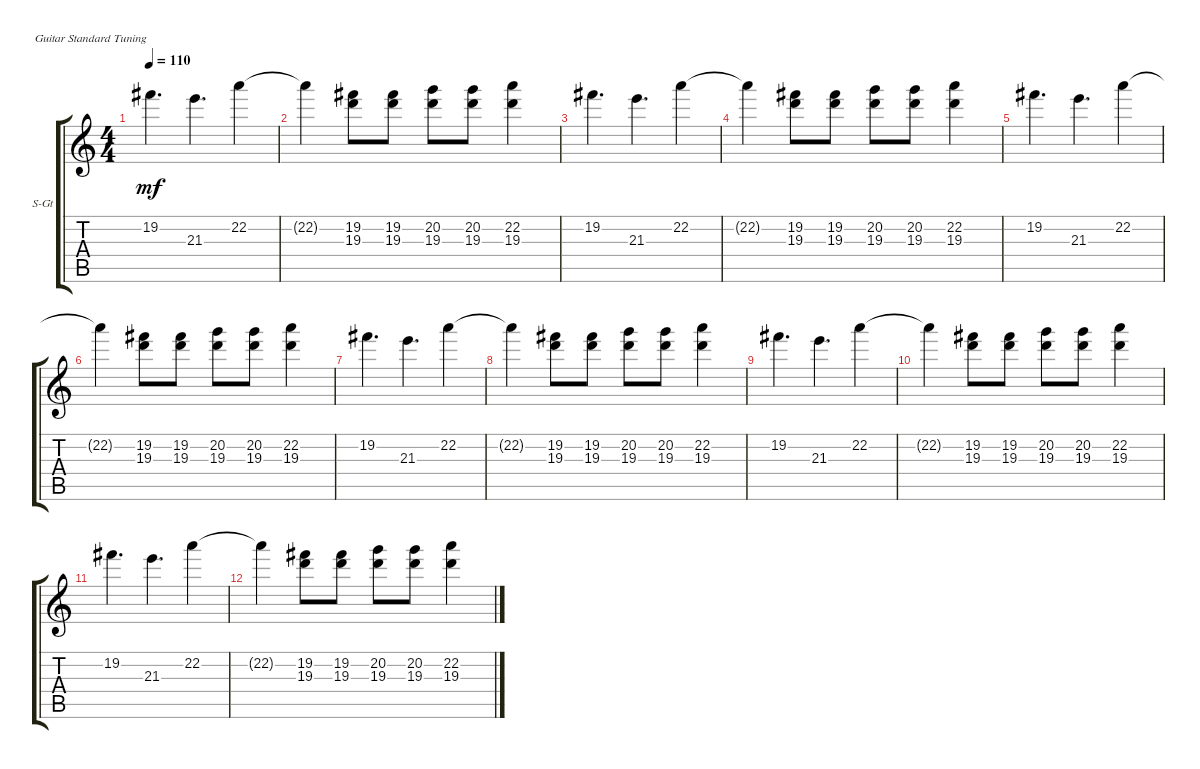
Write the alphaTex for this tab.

\bracketExtendMode groupsimilarinstruments
\firstSystemTrackNameOrientation horizontal
\otherSystemsTrackNameOrientation horizontal
\track ("Keyboards" "S-Gt") {instrument acousticguitarsteel}
\staff {score tabs}
\tuning (E4 B3 G3 D3 A2 E2)
\ts (4 4)
\tempo 110
\clef g2
\scale
0.333333
\ks c
19.2.4{d dy mf} 21.3.4{d} 22.2.4 |
\scale
0.333333 22.2{t}.4 (19.3 19.2).8 (19.3 19.2).8 (19.3 20.2).8 (19.3 20.2).8 (22.2 19.3).4 |
\scale
0.333333 19.2.4{d} 21.3.4{d} 22.2.4 |
\scale
0.333333 22.2{t}.4 (19.3 19.2).8 (19.3 19.2).8 (19.3 20.2).8 (19.3 20.2).8 (22.2 19.3).4 |
\scale
0.333333 19.2.4{d} 21.3.4{d} 22.2.4 |
\scale
0.333333 22.2{t}.4 (19.3 19.2).8 (19.3 19.2).8 (19.3 20.2).8 (19.3 20.2).8 (22.2 19.3).4 |
\scale
0.333333 19.2.4{d} 21.3.4{d} 22.2.4 |
\scale
0.333333 22.2{t}.4 (19.3 19.2).8 (19.3 19.2).8 (19.3 20.2).8 (19.3 20.2).8 (22.2 19.3).4 |
\scale
0.333333 19.2.4{d} 21.3.4{d} 22.2.4 |
\scale
0.333333 22.2{t}.4 (19.3 19.2).8 (19.3 19.2).8 (19.3 20.2).8 (19.3 20.2).8 (22.2 19.3).4 |
\scale
0.333333 19.2.4{d} 21.3.4{d} 22.2.4 |
22.2{t}.4 (19.3 19.2).8 (19.3 19.2).8 (19.3 20.2).8 (19.3 20.2).8 (22.2 19.3).4
